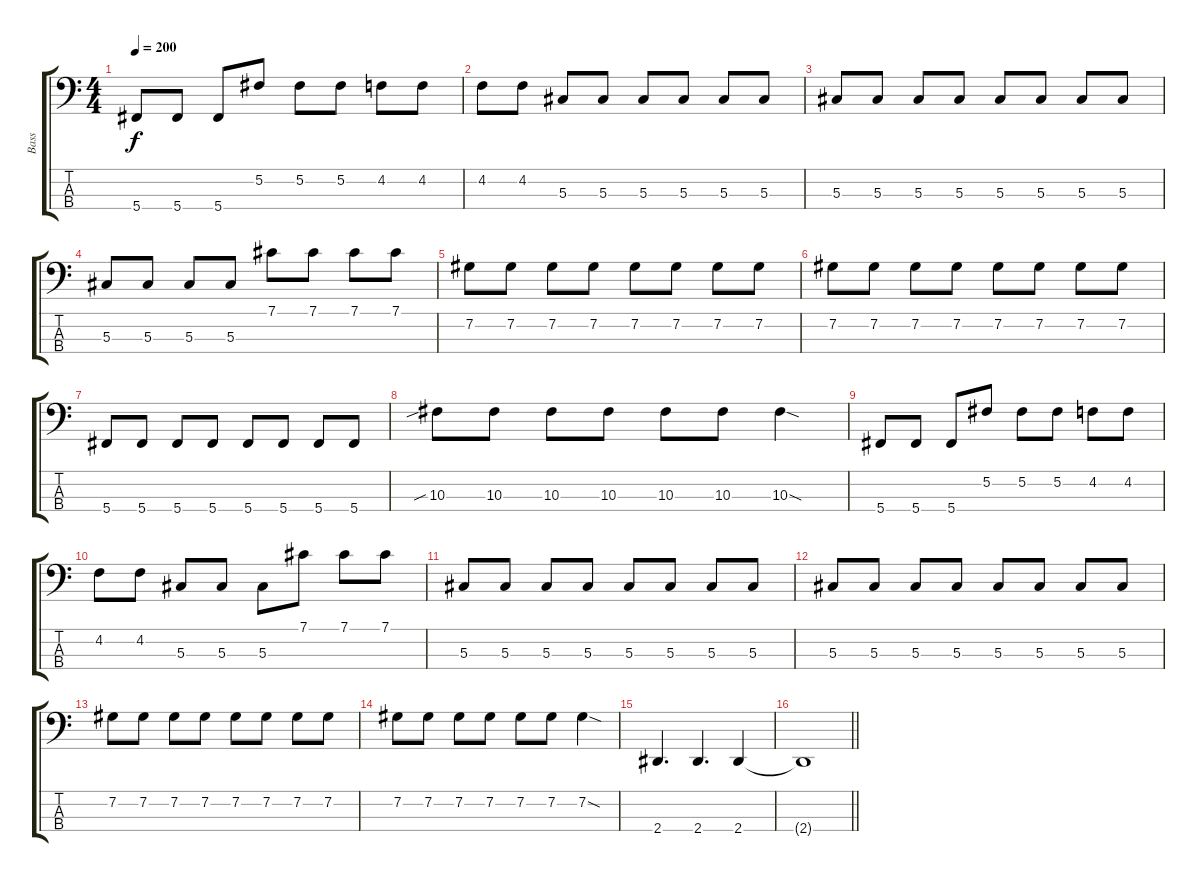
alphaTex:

\track ("Bass" "Bass") {instrument electricbassfinger}
\staff {score tabs}
\tuning (Gb2 Db2 Ab1 Db1) {hide}
\ts (4 4)
\tempo 200
\clef f4
\ks c
5.4.8{dy f} 5.4.8 5.4.8 5.2.8 5.2.8 5.2.8 4.2.8 4.2.8 |
4.2.8 4.2.8 5.3.8 5.3.8 5.3.8 5.3.8 5.3.8 5.3.8 |
5.3.8 5.3.8 5.3.8 5.3.8 5.3.8 5.3.8 5.3.8 5.3.8 |
5.3.8 5.3.8 5.3.8 5.3.8 7.1.8 7.1.8 7.1.8 7.1.8 |
7.2.8 7.2.8 7.2.8 7.2.8 7.2.8 7.2.8 7.2.8 7.2.8 |
7.2.8 7.2.8 7.2.8 7.2.8 7.2.8 7.2.8 7.2.8 7.2.8 |
5.4.8 5.4.8 5.4.8 5.4.8 5.4.8 5.4.8 5.4.8 5.4.8 |
10.3{sib}.8 10.3.8 10.3.8 10.3.8 10.3.8 10.3.8 10.3{sod}.4 |
5.4.8 5.4.8 5.4.8 5.2.8 5.2.8 5.2.8 4.2.8 4.2.8 |
4.2.8 4.2.8 5.3.8 5.3.8 5.3.8 7.1.8 7.1.8 7.1.8 |
5.3.8 5.3.8 5.3.8 5.3.8 5.3.8 5.3.8 5.3.8 5.3.8 |
5.3.8 5.3.8 5.3.8 5.3.8 5.3.8 5.3.8 5.3.8 5.3.8 |
7.2.8 7.2.8 7.2.8 7.2.8 7.2.8 7.2.8 7.2.8 7.2.8 |
7.2.8 7.2.8 7.2.8 7.2.8 7.2.8 7.2.8 7.2{sod}.4 |
2.4.4{d} 2.4.4{d} 2.4.4 |
\barLineRight lightlight
2.4{t}.1
